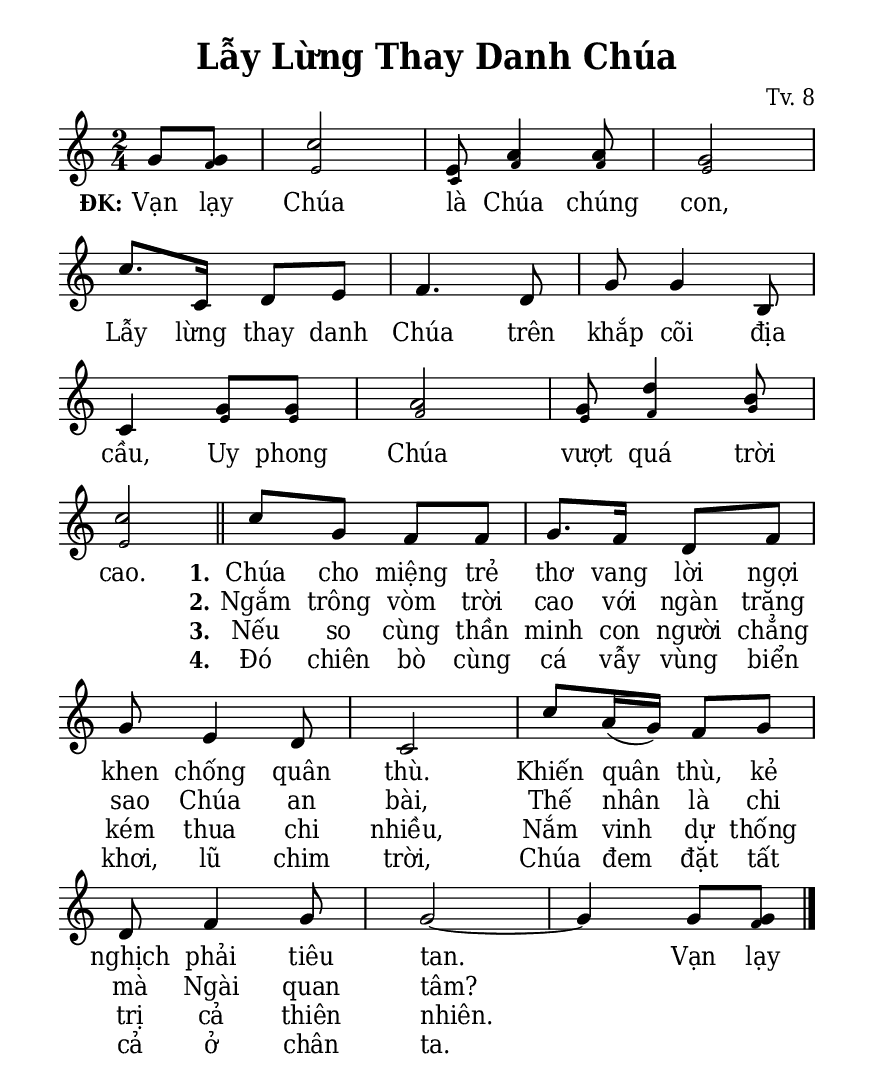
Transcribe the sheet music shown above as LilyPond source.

% Cài đặt chung\
\version "2.22.1"
\include "english.ly"

\header {
  title = "Lẫy Lừng Thay Danh Chúa"
  composer = "Tv. 8"
  %arranger = "Lm. Kim Long"
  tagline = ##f
}

% Nhạc phiên khúc
nhacPhienKhucSop = \relative c'' {
  \partial 4 g8 g |
  c2 |
  e,8 a4 a8 |
  g2 |
  c8. c,16 d8 e |
  f4. d8 |
  g g4 b,8 |
  c4 g'8 g |
  a2 |
  g8 d'4 b8 |
  c2 \bar "||"
  
  c8 g f f |
  g8. f16 d8 f |
  g e4 d8 |
  c2 |
  c'8 a16 (g) f8 g |
  d f4 g8 |
  g2 ~ |
  g4 g8 <g \tweak font-size #-2 f>
  \bar "|."
}

nhacPhienKhucAlto = \relative c'' {
  g8 f |
  e2 |
  c8 f4 f8 |
  e2 |
  c'8. c,16 d8 e |
  f4. d8 |
  g g4 b,8 |
  c4 e8 e |
  f2 |
  e8 f4 g8 |
  e2
}

% Lời phiên khúc
loiPhienKhucSop = \lyrics {
  \set stanza = "ĐK:"
  Vạn lạy Chúa là Chúa chúng con,
  Lẫy lừng thay danh Chúa trên khắp cõi địa cầu,
  Uy phong Chúa vượt quá trời cao.
  <<
    {
      \set stanza = "1."
      Chúa cho miệng trẻ thơ vang lời ngợi khen chống quân thù.
      Khiến quân thù, kẻ nghịch phải tiêu tan.
      Vạn lạy
    }
    \new Lyrics {
	    \set associatedVoice = "beSop"
	    \set stanza = "2."
	    Ngắm trông vòm trời cao với ngàn trăng sao Chúa an bài,
	    Thế nhân là chi mà Ngài quan tâm?
    }
    \new Lyrics {
	    \set associatedVoice = "beSop"
	    \set stanza = "3."
	    Nếu so cùng thần minh con người chẳng kém thua chi nhiều,
	    Nắm vinh dự thống trị cả thiên nhiên.
    }
    \new Lyrics {
	    \set associatedVoice = "beSop"
	    \set stanza = "4."
	    Đó chiên bò cùng cá vẫy vùng biển khơi,
	    lũ chim trời, Chúa đem đặt tất cả ở chân ta.
    }
  >>
}

% Dàn trang
\paper {
  #(set-paper-size "a5")
  top-margin = 10\mm
  bottom-margin = 10\mm
  left-margin = 10\mm
  right-margin = 10\mm
  indent = #0
  #(define fonts
	 (make-pango-font-tree "Deja Vu Serif Condensed"
	 		       "Deja Vu Serif Condensed"
			       "Deja Vu Serif Condensed"
			       (/ 20 20)))
  print-page-number = ##f
  %page-count = #1
}

TongNhip = {
  \key c \major \time 2/4
  \set Timing.beamExceptions = #'()
  \set Timing.baseMoment = #(ly:make-moment 1/4)
}

% Đổi kích thước nốt cho bè phụ
notBePhu =
#(define-music-function (font-size music) (number? ly:music?)
   (for-some-music
     (lambda (m)
       (if (music-is-of-type? m 'rhythmic-event)
           (begin
             (set! (ly:music-property m 'tweaks)
                   (cons `(font-size . ,font-size)
                         (ly:music-property m 'tweaks)))
             #t)
           #f))
     music)
   music)

\score {
  \new ChoirStaff <<
    \new Staff \with {
        \consists "Merge_rests_engraver"
        printPartCombineTexts = ##f
      }
      <<
      \new Voice \TongNhip \partCombine 
        \nhacPhienKhucSop
        \notBePhu -3 { \nhacPhienKhucAlto }
      \new NullVoice = beSop \nhacPhienKhucSop
      \new Lyrics \lyricsto beSop \loiPhienKhucSop
      >>
  >>
  \layout {
    %\override Staff.TimeSignature.transparent = ##t
    \override Lyrics.LyricSpace.minimum-distance = #1.5
    \override Score.BarNumber.break-visibility = ##(#f #f #f)
    \override Score.SpacingSpanner.uniform-stretching = ##t
  } 
}
